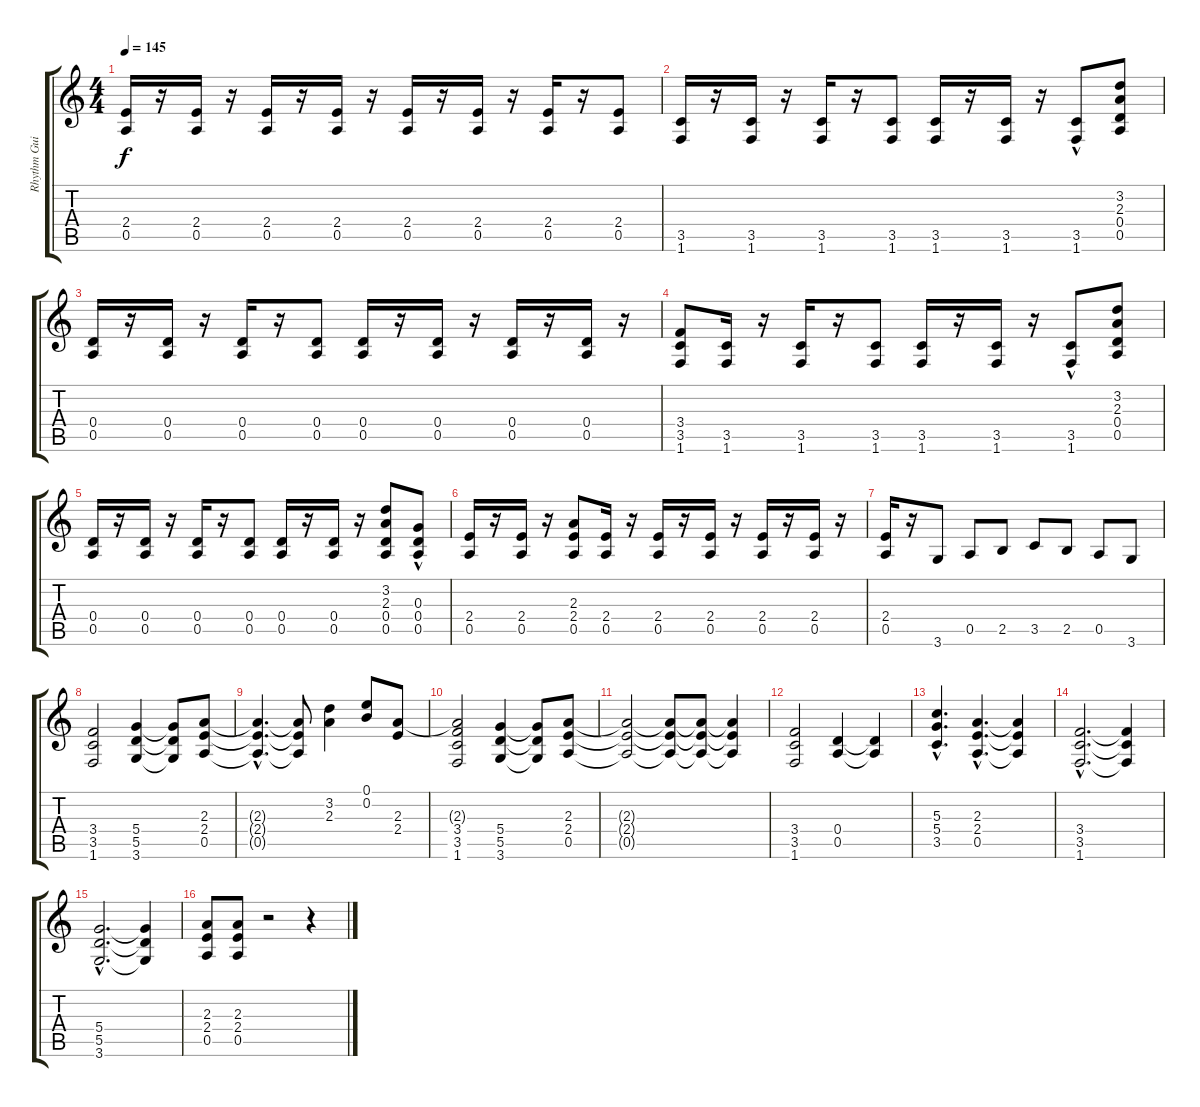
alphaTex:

\track ("Rhythm Guitar" "Rhythm Gui") {instrument distortionguitar}
\staff {score tabs}
\tuning (E4 B3 G3 D3 A2 E2) {hide}
\ts (4 4)
\tempo 145
\clef g2
\ks c
(2.4 0.5).16{dy f} r.16 (2.4 0.5).16 r.16 (2.4 0.5).16 r.16 (2.4 0.5).16 r.16 (2.4 0.5).16 r.16 (2.4 0.5).16 r.16 (2.4 0.5).16 r.16 (2.4 0.5).8 |
(3.5 1.6).16 r.16 (3.5 1.6).16 r.16 (3.5 1.6).16 r.16 (3.5 1.6).8 (3.5 1.6).16 r.16 (3.5 1.6).16 r.16 (3.5{hac} 1.6).8 (3.2 2.3 0.4 0.5).8 |
(0.4 0.5).16 r.16 (0.4 0.5).16 r.16 (0.4 0.5).16 r.16 (0.4 0.5).8 (0.4 0.5).16 r.16 (0.4 0.5).16 r.16 (0.4 0.5).16 r.16 (0.4 0.5).16 r.16 |
(3.4 3.5 1.6).8 (3.5 1.6).16 r.16 (3.5 1.6).16 r.16 (3.5 1.6).8 (3.5 1.6).16 r.16 (3.5 1.6).16 r.16 (3.5{hac} 1.6).8 (3.2 2.3 0.4 0.5).8 |
(0.4 0.5).16 r.16 (0.4 0.5).16 r.16 (0.4 0.5).16 r.16 (0.4 0.5).8 (0.4 0.5).16 r.16 (0.4 0.5).16 r.16 (3.2 2.3 0.4 0.5).8 (0.3{hac} 0.4{hac} 0.5).8 |
(2.4 0.5).16 r.16 (2.4 0.5).16 r.16 (2.3 2.4 0.5).8 (2.4 0.5).16 r.16 (2.4 0.5).16 r.16 (2.4 0.5).16 r.16 (2.4 0.5).16 r.16 (2.4 0.5).16 r.16 |
(2.4 0.5).16 r.16 3.6.8 0.5.8 2.5.8 3.5.8 2.5.8 0.5.8 3.6.8 |
(3.4 3.5 1.6).2 (5.4 5.5 3.6).4 (5.4{t} 5.5{t} 3.6{t}).8 (2.3 2.4 0.5).8 |
(2.3{hac t} 2.4{hac t} 0.5{hac t}).4{d} (2.3{t} 2.4{t} 0.5{t}).8 (3.2 2.3).4 (0.1 0.2).8 (2.3 2.4).8 |
(2.3{t} 3.4 3.5 1.6).2 (5.4 5.5 3.6).4 (5.4{t} 5.5{t} 3.6{t}).8 (2.3 2.4 0.5).8 |
(2.3{t} 2.4{t} 0.5{t}).2 (2.3{t} 2.4{t} 0.5{t}).8 (2.3{t} 2.4{t} 0.5{t}).8 (2.3{t} 2.4{t} 0.5{t}).4 |
(3.4 3.5 1.6).2 (0.4 0.5).4 (0.4{t} 0.5{t}).4 |
(5.3{hac} 5.4{hac} 3.5{hac}).4{d} (2.3{hac} 2.4{hac} 0.5{hac}).4{d} (2.3{t} 2.4{t} 0.5{t}).4 |
(3.4{hac} 3.5{hac} 1.6{hac}).2{d} (3.4{t} 3.5{t} 1.6{t}).4 |
(5.4{hac} 5.5{hac} 3.6{hac}).2{d} (5.4{t} 5.5{t} 3.6{t}).4 |
(2.3 2.4 0.5).8{volume 15 balance 5} (2.3 2.4 0.5).8 r.2 r.4
